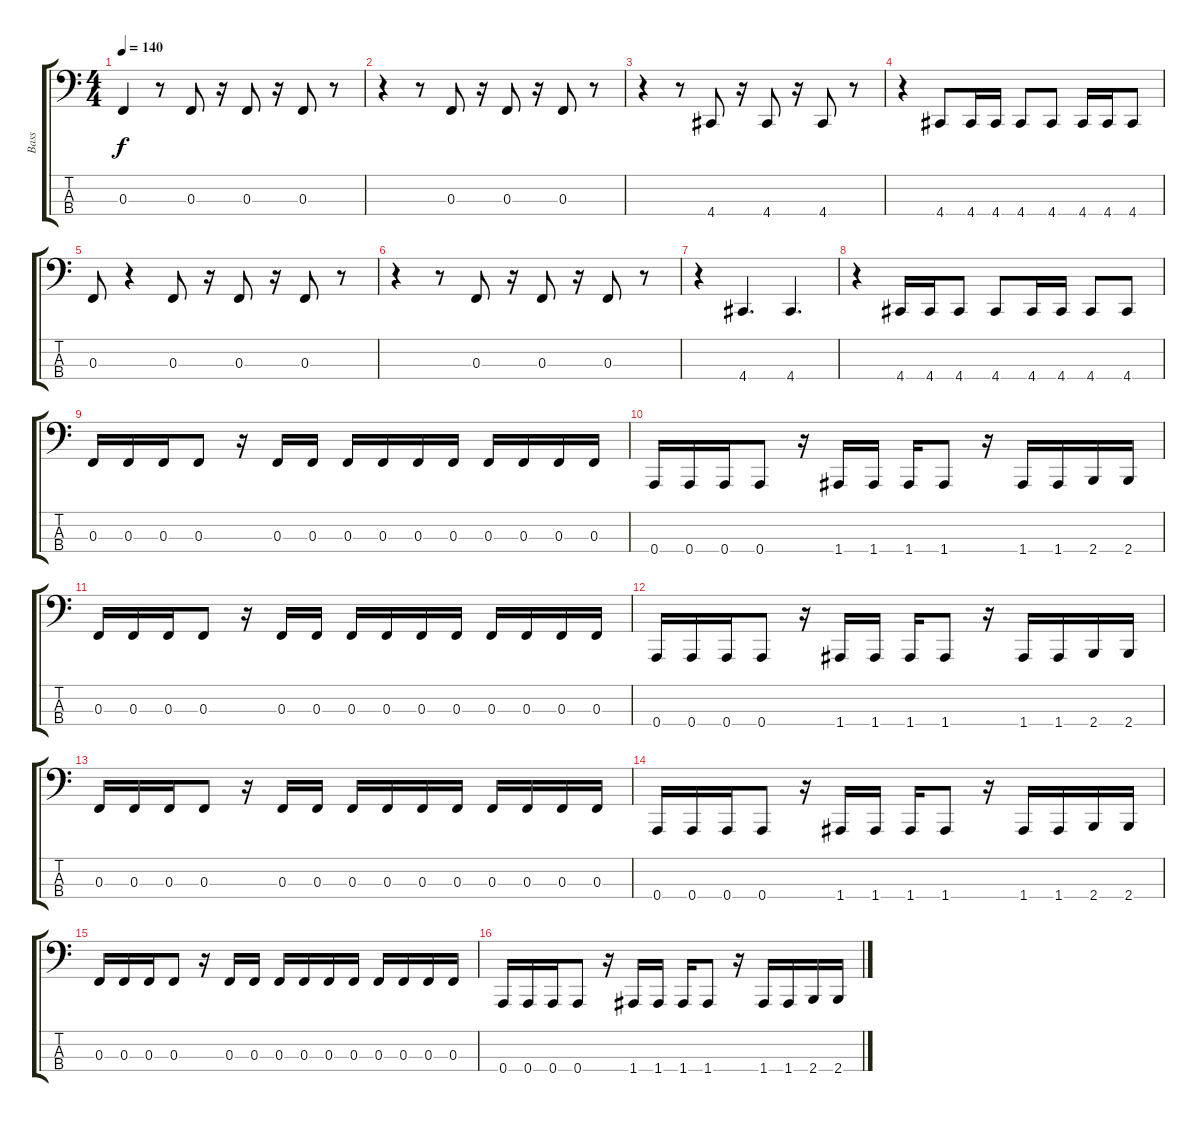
\track ("Bass" "Bass") {instrument electricbasspick}
\staff {score tabs}
\tuning (D2 Bb1 F1 A0) {hide}
\ts (4 4)
\tempo 140
\clef f4
\ks c
0.3.4{dy f} r.8 0.3.8 r.16 0.3.8 r.16 0.3.8 r.8 |
r.4 r.8 0.3.8 r.16 0.3.8 r.16 0.3.8 r.8 |
r.4 r.8 4.4.8 r.16 4.4.8 r.16 4.4.8 r.8 |
r.4 4.4.8 4.4.16 4.4.16 4.4.8 4.4.8 4.4.16 4.4.16 4.4.8 |
0.3.8 r.4 0.3.8 r.16 0.3.8 r.16 0.3.8 r.8 |
r.4 r.8 0.3.8 r.16 0.3.8 r.16 0.3.8 r.8 |
r.4 4.4.4{d} 4.4.4{d} |
r.4 4.4.16 4.4.16 4.4.8 4.4.8 4.4.16 4.4.16 4.4.8 4.4.8 |
0.3.16 0.3.16 0.3.16 0.3.8 r.16 0.3.16 0.3.16 0.3.16 0.3.16 0.3.16 0.3.16 0.3.16 0.3.16 0.3.16 0.3.16 |
0.4.16 0.4.16 0.4.16 0.4.8 r.16 1.4.16 1.4.16 1.4.16 1.4.8 r.16 1.4.16 1.4.16 2.4.16 2.4.16 |
0.3.16 0.3.16 0.3.16 0.3.8 r.16 0.3.16 0.3.16 0.3.16 0.3.16 0.3.16 0.3.16 0.3.16 0.3.16 0.3.16 0.3.16 |
0.4.16 0.4.16 0.4.16 0.4.8 r.16 1.4.16 1.4.16 1.4.16 1.4.8 r.16 1.4.16 1.4.16 2.4.16 2.4.16 |
0.3.16 0.3.16 0.3.16 0.3.8 r.16 0.3.16 0.3.16 0.3.16 0.3.16 0.3.16 0.3.16 0.3.16 0.3.16 0.3.16 0.3.16 |
0.4.16 0.4.16 0.4.16 0.4.8 r.16 1.4.16 1.4.16 1.4.16 1.4.8 r.16 1.4.16 1.4.16 2.4.16 2.4.16 |
0.3.16 0.3.16 0.3.16 0.3.8 r.16 0.3.16 0.3.16 0.3.16 0.3.16 0.3.16 0.3.16 0.3.16 0.3.16 0.3.16 0.3.16 |
0.4.16 0.4.16 0.4.16 0.4.8 r.16 1.4.16 1.4.16 1.4.16 1.4.8 r.16 1.4.16 1.4.16 2.4.16 2.4.16
